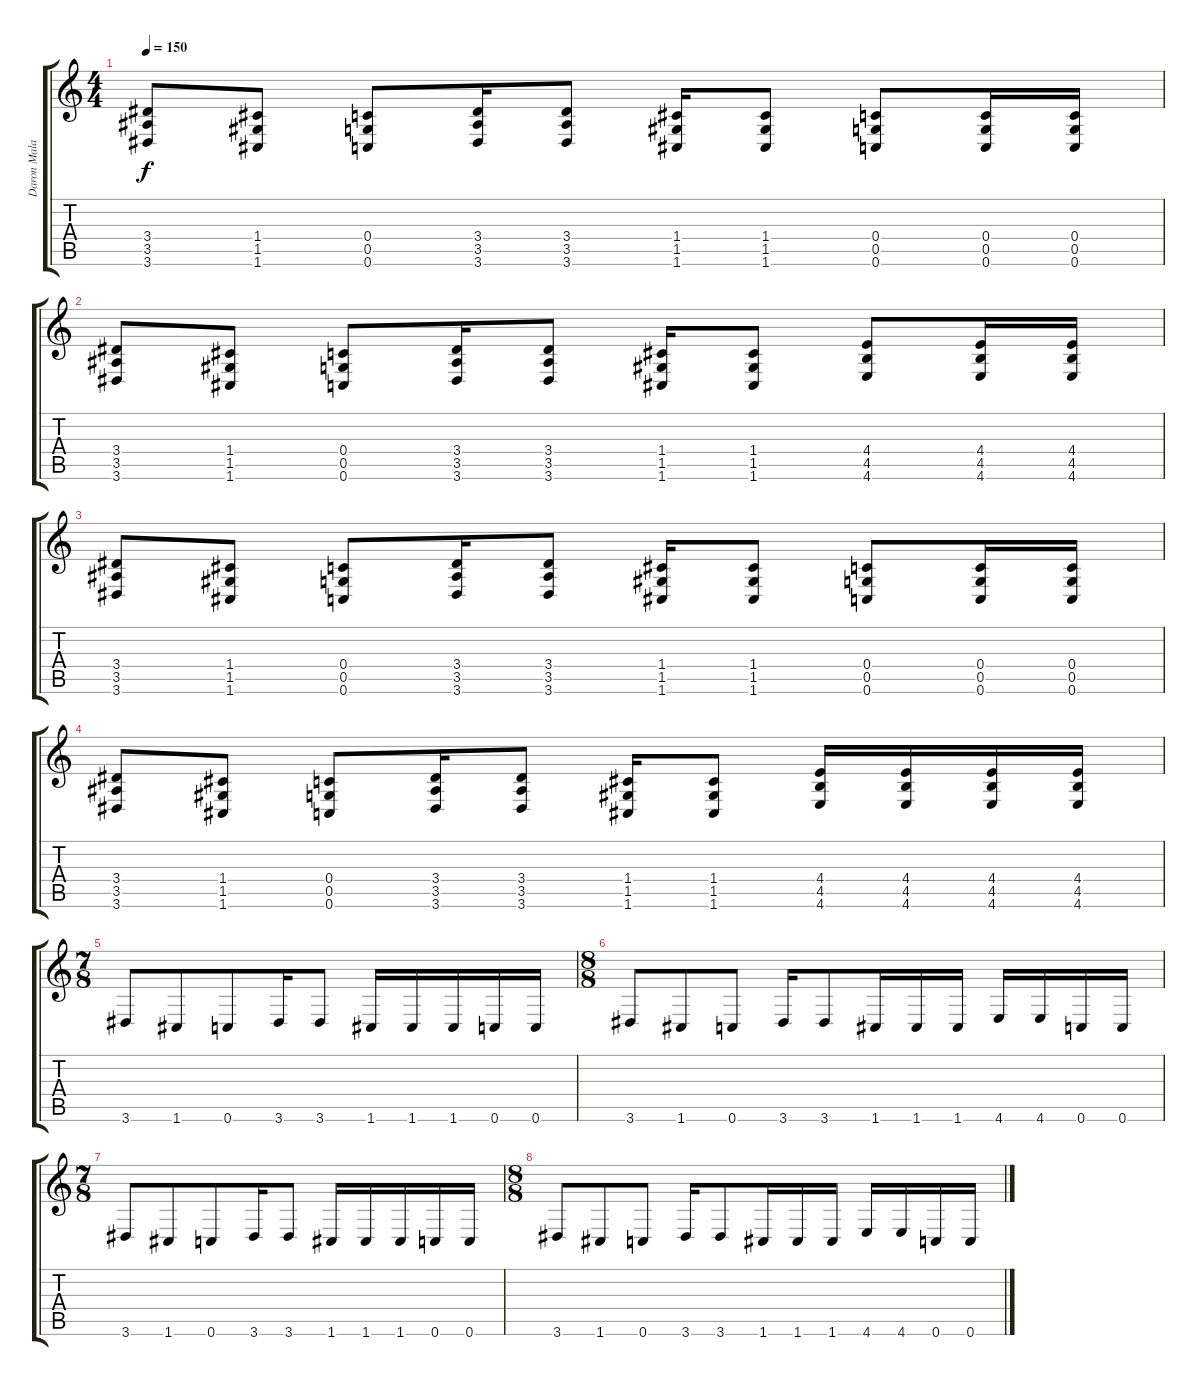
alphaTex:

\track ("Daron Malakian" "Daron Mala") {instrument overdrivenguitar}
\staff {score tabs}
\tuning (D4 A3 F3 C3 G2 C2) {hide}
\ts (4 4)
\tempo 150
\clef g2
\ks c
(3.4 3.5 3.6).8{dy f instrument distortionguitar} (1.4 1.5 1.6).8 (0.4 0.5 0.6).8 (3.4 3.5 3.6).16 (3.4 3.5 3.6).8 (1.4 1.5 1.6).16 (1.4 1.5 1.6).8 (0.4 0.5 0.6).8 (0.4 0.5 0.6).16 (0.4 0.5 0.6).16 |
(3.4 3.5 3.6).8 (1.4 1.5 1.6).8 (0.4 0.5 0.6).8 (3.4 3.5 3.6).16 (3.4 3.5 3.6).8 (1.4 1.5 1.6).16 (1.4 1.5 1.6).8 (4.4 4.5 4.6).8 (4.4 4.5 4.6).16 (4.4 4.5 4.6).16 |
(3.4 3.5 3.6).8 (1.4 1.5 1.6).8 (0.4 0.5 0.6).8 (3.4 3.5 3.6).16 (3.4 3.5 3.6).8 (1.4 1.5 1.6).16 (1.4 1.5 1.6).8 (0.4 0.5 0.6).8 (0.4 0.5 0.6).16 (0.4 0.5 0.6).16 |
(3.4 3.5 3.6).8 (1.4 1.5 1.6).8 (0.4 0.5 0.6).8 (3.4 3.5 3.6).16 (3.4 3.5 3.6).8 (1.4 1.5 1.6).16 (1.4 1.5 1.6).8 (4.4 4.5 4.6).16 (4.4 4.5 4.6).16 (4.4 4.5 4.6).16 (4.4 4.5 4.6).16 |
\ts (7 8)
3.6.8{volume 12 instrument distortionguitar} 1.6.8 0.6.8 3.6.16 3.6.8 1.6.16 1.6.16 1.6.16 0.6.16 0.6.16 |
\ts (8 8)
3.6.8 1.6.8 0.6.8 3.6.16 3.6.8 1.6.16 1.6.16 1.6.16 4.6.16 4.6.16 0.6.16 0.6.16 |
\ts (7 8)
3.6.8{volume 12 instrument distortionguitar} 1.6.8 0.6.8 3.6.16 3.6.8 1.6.16 1.6.16 1.6.16 0.6.16 0.6.16 |
\ts (8 8)
3.6.8 1.6.8 0.6.8 3.6.16 3.6.8 1.6.16 1.6.16 1.6.16 4.6.16 4.6.16 0.6.16 0.6.16
